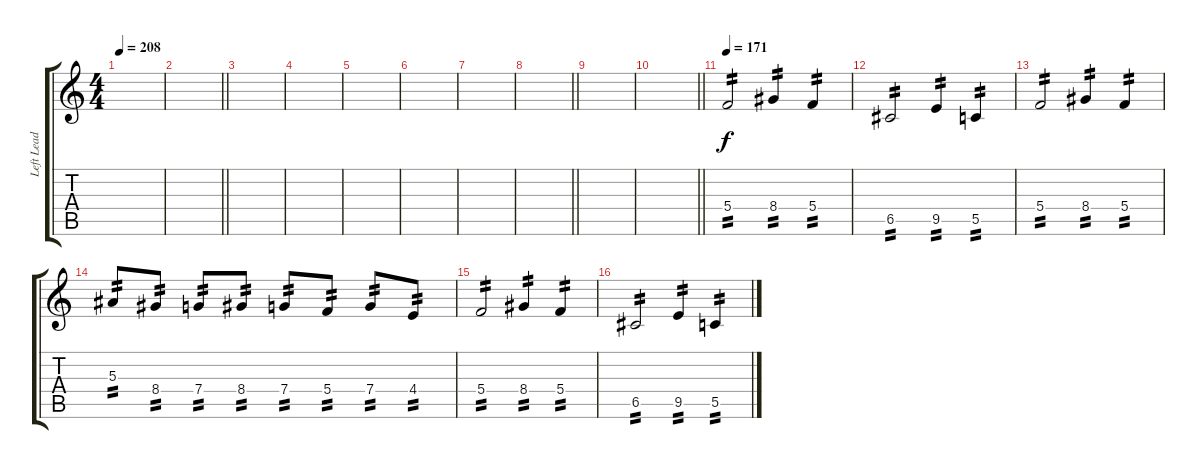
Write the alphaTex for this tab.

\track ("Left Lead" "Left Lead") {instrument distortionguitar}
\staff {score tabs}
\tuning (D4 A3 F3 C3 G2 C2) {hide}
\ts (4 4)
\tempo 208
\clef g2
\ks c
|
\barLineRight lightlight
|
\section ("" "")
|
|
|
|
|
\barLineRight lightlight
|
\section ("" "")
|
\barLineRight lightlight
|
\section ("" "")
\tempo 171
5.4.2{tp 2} 8.4.4{tp 2} 5.4.4{tp 2} |
6.5.2{tp 2} 9.5.4{tp 2} 5.5.4{tp 2} |
5.4.2{tp 2} 8.4.4{tp 2} 5.4.4{tp 2} |
5.3.8{tp 2} 8.4.8{tp 2} 7.4.8{tp 2} 8.4.8{tp 2} 7.4.8{tp 2} 5.4.8{tp 2} 7.4.8{tp 2} 4.4.8{tp 2} |
5.4.2{tp 2} 8.4.4{tp 2} 5.4.4{tp 2} |
6.5.2{tp 2} 9.5.4{tp 2} 5.5.4{tp 2}
